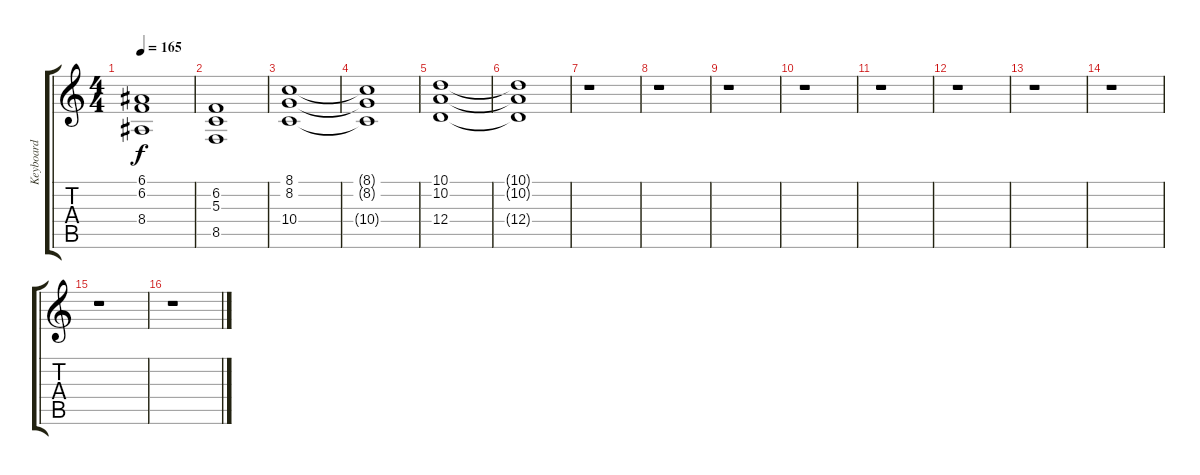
\track ("Keyboard" "Keyboard") {instrument stringensemble2}
\staff {score tabs}
\tuning (E4 B3 G3 D3 A2 E2) {hide}
\ts (4 4)
\tempo 165
\clef g2
\ks c
(6.1 6.2 8.4).1{dy f} |
(6.2 5.3 8.5).1 |
(8.1 8.2 10.4).1 |
(8.1{t} 8.2{t} 10.4{t}).1 |
(10.1 10.2 12.4).1 |
(10.1{t} 10.2{t} 12.4{t}).1 |
r.1 |
r.1 |
r.1 |
r.1 |
r.1 |
r.1 |
r.1 |
r.1 |
r.1 |
r.1
